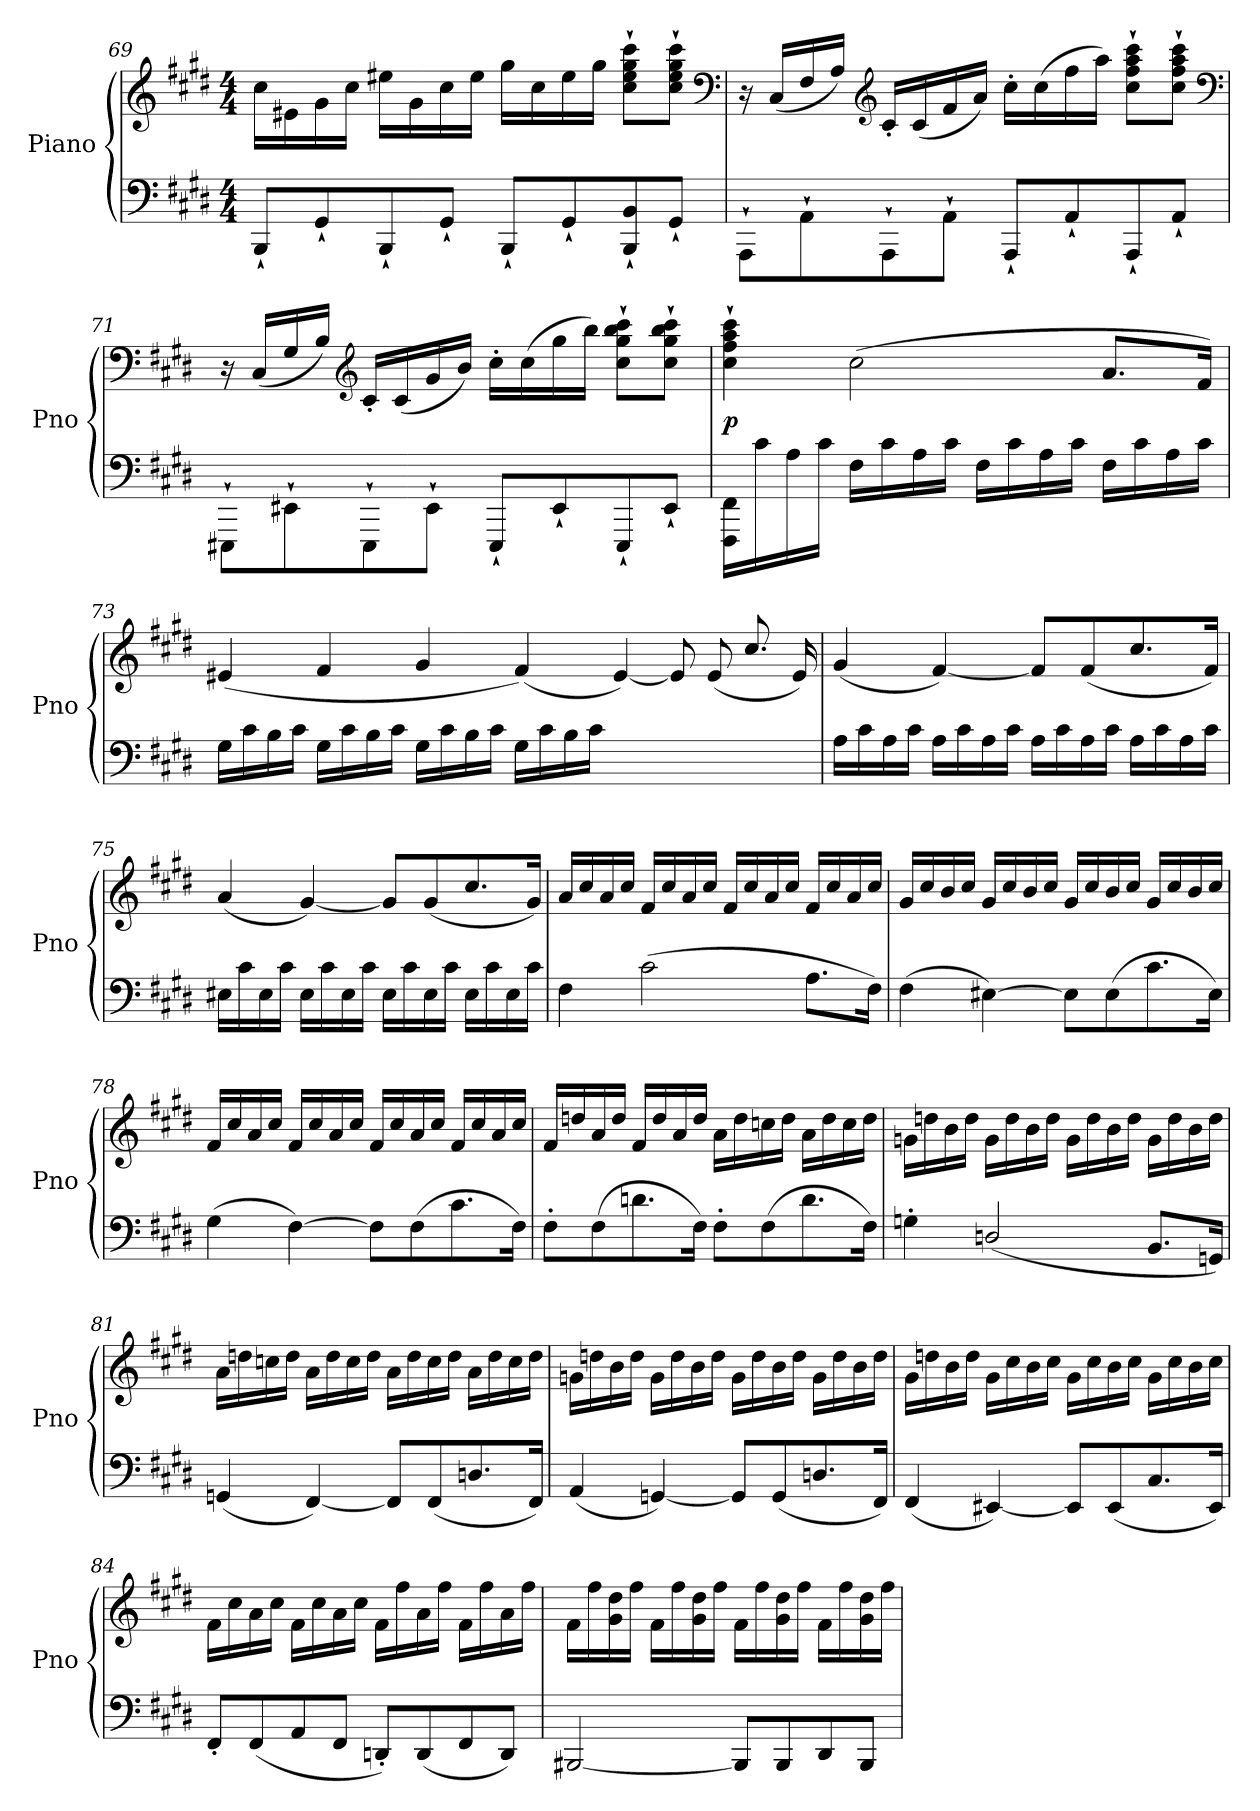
**kern	**kern	**dynam
*part1	*part1	*part1
*staff2	*staff1	*staff1/2
*I"Piano	*	*
*I'Pno	*	*
*clefF4	*clefG2	*
*k[f#c#g#d#]	*k[f#c#g#d#]	*
*c#:	*c#:	*
*M4/4	*M4/4	*
=69	=69	=69
8BBB`/L	16cc#\LL	.
.	16e#X\	.
8GG#`/	16g#\	.
.	16cc#\JJ	.
8BBB`/	16ee#X\LL	.
.	16g#\	.
8GG#`/J	16cc#\	.
.	16ee#\JJ	.
8BBB`/L	16gg#\LL	.
.	16cc#\	.
8GG#`/	16ee#\	.
.	16gg#\JJ	.
8BBB`/ 8BB`/	8cc#`\ 8ee#`\ 8gg#`\ 8ccc#`\L	.
8GG#`/J	8cc#`\ 8ee#`\ 8gg#`\ 8ccc#`\J	.
*	*clefF4	*
=70	=70	=70
8AAA`\L	16r	.
.	(16C#/LL	.
8AA`\	16F#/	.
.	16A/JJ)	.
*	*clefG2	*
8AAA`\	16c#'/LL	.
.	(16c#/	.
8AA`\J	16f#/	.
.	16a/JJ)	.
8AAA`/L	16cc#'\LL	.
.	(16cc#\	.
8AA`/	16ff#\	.
.	16aa\JJ)	.
8AAA`/	8cc#`\ 8ff#`\ 8aa`\ 8ccc#`\L	.
8AA`/J	8cc#`\ 8ff#`\ 8aa`\ 8ccc#`\J	.
*	*clefF4	*
=71	=71	=71
8EEE#X`\L	16r	.
.	(16C#/LL	.
8EE#X`\	16G#/	.
.	16B/JJ)	.
*	*clefG2	*
8EEE#`\	16c#'/LL	.
.	(16c#/	.
8EE#`\J	16g#/	.
.	16b/JJ)	.
8EEE#`/L	16cc#'\LL	.
.	(16cc#\	.
8EE#`/	16gg#\	.
.	16bb\JJ)	.
8EEE#`/	8cc#`\ 8gg#`\ 8bb`\ 8ccc#`\L	.
8EE#`/J	8cc#`\ 8gg#`\ 8bb`\ 8ccc#`\J	.
=72	=72	=72
16FFF#\ 16FF#\LL	4cc#`\ 4ff#`\ 4aa`\ 4ccc#`\	p
16c#\	.	.
16A\	.	.
16c#\JJ	.	.
16F#\LL	(2cc#\	.
16c#\	.	.
16A\	.	.
16c#\JJ	.	.
16F#\LL	.	.
16c#\	.	.
16A\	.	.
16c#\JJ	.	.
16F#\LL	8.a/L	.
16c#\	.	.
16A\	.	.
16c#\JJ	16f#/Jk)	.
=73	=73	=73
16G#\LL	(4e#X	.
16c#\	.	.
16B\	.	.
16c#\JJ	.	.
16G#\LL	4f#	.
16c#\	.	.
16B\	.	.
16c#\JJ	.	.
16G#\LL	4g#	.
16c#\	.	.
16B\	.	.
16c#\JJ	.	.
16G#\LL	(4f#/)	.
16c#\	.	.
16B\	.	.
16c#\JJ	.	.
2.ryy	[4e#/)	.
.	8e#/L]	.
.	(8e#/	.
.	8.cc#/	.
.	16e#/LL)	.
=74	=74	=74
16A\LL	(4g#/	.
16c#\	.	.
16A\	.	.
16c#\JJ	.	.
16A\LL	[4f#/)	.
16c#\	.	.
16A\	.	.
16c#\JJ	.	.
16A\LL	8f#/L]	.
16c#\	.	.
16A\	(8f#/	.
16c#\JJ	.	.
16A\LL	8.cc#/	.
16c#\	.	.
16A\	.	.
16c#\JJ	16f#/Jk)	.
=75	=75	=75
16E#X\LL	(4a/	.
16c#\	.	.
16E#\	.	.
16c#\JJ	.	.
16E#\LL	[4g#/)	.
16c#\	.	.
16E#\	.	.
16c#\JJ	.	.
16E#\LL	8g#/L]	.
16c#\	.	.
16E#\	(8g#/	.
16c#\JJ	.	.
16E#\LL	8.cc#/	.
16c#\	.	.
16E#\	.	.
16c#\JJ	16g#/Jk)	.
=76	=76	=76
4F#\	16a/LL	.
.	16cc#/	.
.	16a/	.
.	16cc#/JJ	.
(2c#\	16f#/LL	.
.	16cc#/	.
.	16a/	.
.	16cc#/JJ	.
.	16f#/LL	.
.	16cc#/	.
.	16a/	.
.	16cc#/JJ	.
8.A\L	16f#/LL	.
.	16cc#/	.
.	16a/	.
16F#\Jk)	16cc#/JJ	.
=77	=77	=77
(4F#\	16g#/LL	.
.	16cc#/	.
.	16b/	.
.	16cc#/JJ	.
[4E#X\)	16g#/LL	.
.	16cc#/	.
.	16b/	.
.	16cc#/JJ	.
8E#\L]	16g#/LL	.
.	16cc#/	.
(8E#\	16b/	.
.	16cc#/JJ	.
8.c#\	16g#/LL	.
.	16cc#/	.
.	16b/	.
16E#\Jk)	16cc#/JJ	.
=78	=78	=78
(4G#\	16f#/LL	.
.	16cc#/	.
.	16a/	.
.	16cc#/JJ	.
[4F#\)	16f#/LL	.
.	16cc#/	.
.	16a/	.
.	16cc#/JJ	.
8F#\L]	16f#/LL	.
.	16cc#/	.
(8F#\	16a/	.
.	16cc#/JJ	.
8.c#\	16f#/LL	.
.	16cc#/	.
.	16a/	.
16F#\Jk)	16cc#/JJ	.
=79	=79	=79
8F#'\L	16f#/LL	.
.	16ddn/	.
(8F#\	16a/	.
.	16dd/JJ	.
8.dn\	16f#/LL	.
.	16dd/	.
.	16a/	.
16F#\Jk)	16dd/JJ	.
8F#'\L	16a\LL	.
.	16dd\	.
(8F#\	16ccn\	.
.	16dd\JJ	.
8.d\	16a\LL	.
.	16dd\	.
.	16cc\	.
16F#\Jk)	16dd\JJ	.
=80	=80	=80
4Gn'\	16gn\LL	.
.	16ddn\	.
.	16b\	.
.	16dd\JJ	.
(2Dn/	16g\LL	.
.	16dd\	.
.	16b\	.
.	16dd\JJ	.
.	16g\LL	.
.	16dd\	.
.	16b\	.
.	16dd\JJ	.
8.BB/L	16g\LL	.
.	16dd\	.
.	16b\	.
16GGn/Jk)	16dd\JJ	.
=81	=81	=81
(4GGn/	16a\LL	.
.	16ddn\	.
.	16ccn\	.
.	16dd\JJ	.
[4FF#/)	16a\LL	.
.	16dd\	.
.	16cc\	.
.	16dd\JJ	.
8FF#/L]	16a\LL	.
.	16dd\	.
(8FF#/	16cc\	.
.	16dd\JJ	.
8.Dn/	16a\LL	.
.	16dd\	.
.	16cc\	.
16FF#/Jk)	16dd\JJ	.
=82	=82	=82
(4AA/	16gn\LL	.
.	16ddn\	.
.	16b\	.
.	16dd\JJ	.
[4GGn/)	16g\LL	.
.	16dd\	.
.	16b\	.
.	16dd\JJ	.
8GG/L]	16g\LL	.
.	16dd\	.
(8GG/	16b\	.
.	16dd\JJ	.
8.Dn/	16g\LL	.
.	16dd\	.
.	16b\	.
16FF#/Jk)	16dd\JJ	.
=83	=83	=83
(4FF#/	16g#\LL	.
.	16ddn\	.
.	16b\	.
.	16dd\JJ	.
[4EE#X/)	16g#\LL	.
.	16cc#\	.
.	16b\	.
.	16cc#\JJ	.
8EE#/L]	16g#\LL	.
.	16cc#\	.
(8EE#/	16b\	.
.	16cc#\JJ	.
8.C#/	16g#\LL	.
.	16cc#\	.
.	16b\	.
16EE#/Jk)	16cc#\JJ	.
=84	=84	=84
8FF#'/L	16f#\LL	.
.	16cc#\	.
(8FF#/	16a\	.
.	16cc#\JJ	.
8AA/	16f#\LL	.
.	16cc#\	.
8FF#/J	16a\	.
.	16cc#\JJ	.
8DDn'/L)	16f#\LL	.
.	16ff#\	.
(8DD/	16a\	.
.	16ff#\JJ	.
8FF#/	16f#\LL	.
.	16ff#\	.
8DD/J)	16a\	.
.	16ff#\JJ	.
=85	=85	=85
[2BBB#X/	16f#\LL	.
.	16ff#\	.
.	16g#\ 16dd#\	.
.	16ff#\JJ	.
.	16f#\LL	.
.	16ff#\	.
.	16g#\ 16dd#\	.
.	16ff#\JJ	.
8BBB#/L]	16f#\LL	.
.	16ff#\	.
8BBB#/	16g#\ 16dd#\	.
.	16ff#\JJ	.
8DD#/	16f#\LL	.
.	16ff#\	.
8BBB#/J	16g#\ 16dd#\	.
.	16ff#\JJ	.
=	=	=
*-	*-	*-
